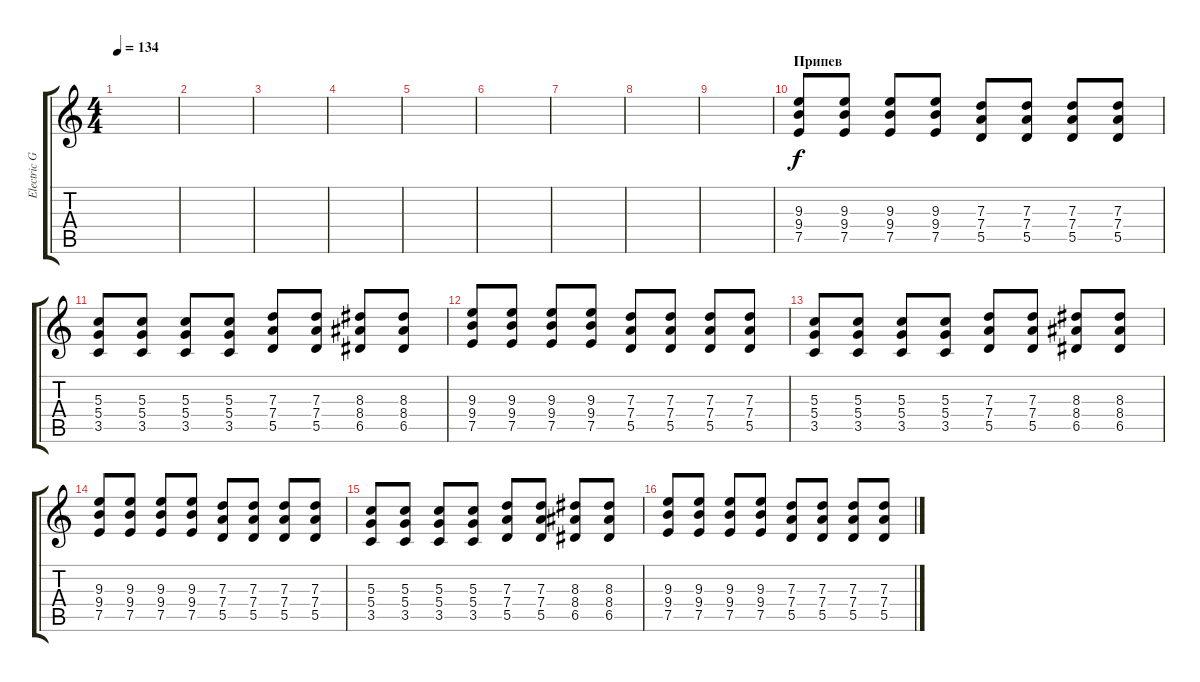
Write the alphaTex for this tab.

\track ("Electric Guitar (Drive)" "Electric G") {instrument overdrivenguitar}
\staff {score tabs}
\tuning (E4 B3 G3 D3 A2 E2) {hide}
\ts (4 4)
\tempo 134
\clef g2
\ks c
|
|
|
|
|
|
|
|
|
\section ("" "Припев")
(9.3 9.4 7.5).8 (9.3 9.4 7.5).8 (9.3 9.4 7.5).8 (9.3 9.4 7.5).8 (7.3 7.4 5.5).8 (7.3 7.4 5.5).8 (7.3 7.4 5.5).8 (7.3 7.4 5.5).8 |
(5.3 5.4 3.5).8 (5.3 5.4 3.5).8 (5.3 5.4 3.5).8 (5.3 5.4 3.5).8 (7.3 7.4 5.5).8 (7.3 7.4 5.5).8 (8.3 8.4 6.5).8 (8.3 8.4 6.5).8 |
(9.3 9.4 7.5).8 (9.3 9.4 7.5).8 (9.3 9.4 7.5).8 (9.3 9.4 7.5).8 (7.3 7.4 5.5).8 (7.3 7.4 5.5).8 (7.3 7.4 5.5).8 (7.3 7.4 5.5).8 |
(5.3 5.4 3.5).8 (5.3 5.4 3.5).8 (5.3 5.4 3.5).8 (5.3 5.4 3.5).8 (7.3 7.4 5.5).8 (7.3 7.4 5.5).8 (8.3 8.4 6.5).8 (8.3 8.4 6.5).8 |
(9.3 9.4 7.5).8 (9.3 9.4 7.5).8 (9.3 9.4 7.5).8 (9.3 9.4 7.5).8 (7.3 7.4 5.5).8 (7.3 7.4 5.5).8 (7.3 7.4 5.5).8 (7.3 7.4 5.5).8 |
(5.3 5.4 3.5).8 (5.3 5.4 3.5).8 (5.3 5.4 3.5).8 (5.3 5.4 3.5).8 (7.3 7.4 5.5).8 (7.3 7.4 5.5).8 (8.3 8.4 6.5).8 (8.3 8.4 6.5).8 |
(9.3 9.4 7.5).8 (9.3 9.4 7.5).8 (9.3 9.4 7.5).8 (9.3 9.4 7.5).8 (7.3 7.4 5.5).8 (7.3 7.4 5.5).8 (7.3 7.4 5.5).8 (7.3 7.4 5.5).8
